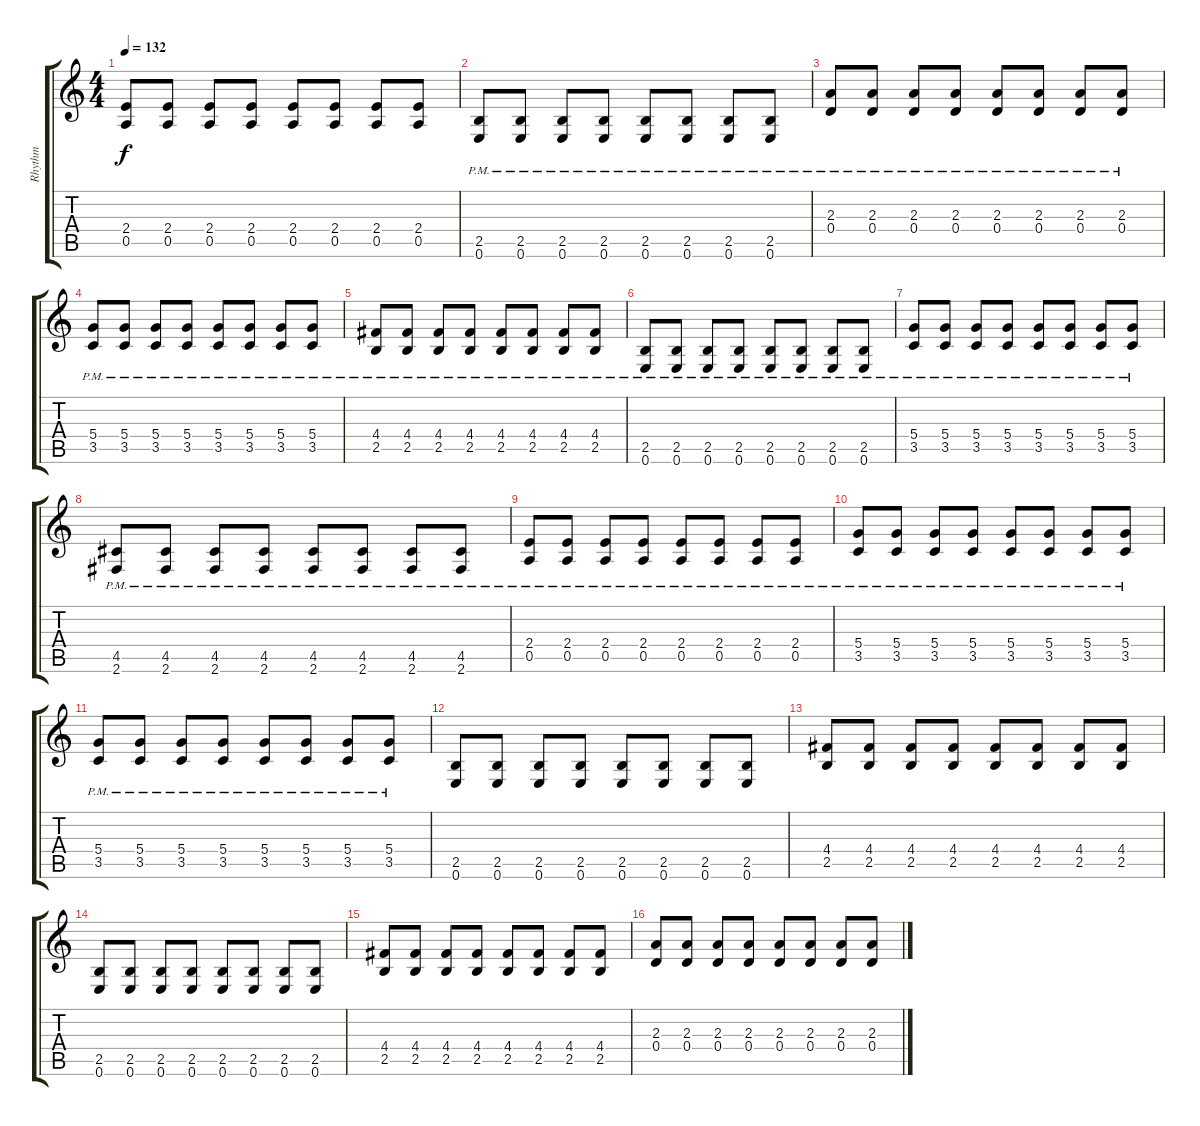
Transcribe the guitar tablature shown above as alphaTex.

\track ("Rhythm" "Rhythm") {instrument overdrivenguitar}
\staff {score tabs}
\tuning (E4 B3 G3 D3 A2 E2) {hide}
\ts (4 4)
\tempo 132
\clef g2
\ks c
(2.4 0.5).8{dy f} (2.4 0.5).8 (2.4 0.5).8 (2.4 0.5).8 (2.4 0.5).8 (2.4 0.5).8 (2.4 0.5).8 (2.4 0.5).8 |
(2.5{pm} 0.6).8 (2.5{pm} 0.6).8 (2.5{pm} 0.6).8 (2.5{pm} 0.6).8 (2.5{pm} 0.6).8 (2.5{pm} 0.6).8 (2.5{pm} 0.6).8 (2.5{pm} 0.6).8 |
(2.3{pm} 0.4).8 (2.3{pm} 0.4).8 (2.3{pm} 0.4).8 (2.3{pm} 0.4).8 (2.3{pm} 0.4).8 (2.3{pm} 0.4).8 (2.3{pm} 0.4).8 (2.3{pm} 0.4).8 |
(5.4{pm} 3.5).8 (5.4{pm} 3.5).8 (5.4{pm} 3.5).8 (5.4{pm} 3.5).8 (5.4{pm} 3.5).8 (5.4{pm} 3.5).8 (5.4{pm} 3.5).8 (5.4{pm} 3.5).8 |
(4.4{pm} 2.5).8 (4.4{pm} 2.5).8 (4.4{pm} 2.5).8 (4.4{pm} 2.5).8 (4.4{pm} 2.5).8 (4.4{pm} 2.5).8 (4.4{pm} 2.5).8 (4.4{pm} 2.5).8 |
(2.5{pm} 0.6).8 (2.5{pm} 0.6).8 (2.5{pm} 0.6).8 (2.5{pm} 0.6).8 (2.5{pm} 0.6).8 (2.5{pm} 0.6).8 (2.5{pm} 0.6).8 (2.5{pm} 0.6).8 |
(5.4 3.5{pm}).8 (5.4 3.5{pm}).8 (5.4 3.5{pm}).8 (5.4 3.5{pm}).8 (5.4 3.5{pm}).8 (5.4 3.5{pm}).8 (5.4 3.5{pm}).8 (5.4 3.5{pm}).8 |
(4.5{pm} 2.6).8 (4.5{pm} 2.6).8 (4.5{pm} 2.6).8 (4.5{pm} 2.6).8 (4.5{pm} 2.6).8 (4.5{pm} 2.6).8 (4.5{pm} 2.6).8 (4.5{pm} 2.6).8 |
(2.4 0.5{pm}).8 (2.4 0.5{pm}).8 (2.4 0.5{pm}).8 (2.4 0.5{pm}).8 (2.4 0.5{pm}).8 (2.4 0.5{pm}).8 (2.4 0.5{pm}).8 (2.4 0.5{pm}).8 |
(5.4 3.5{pm}).8 (5.4 3.5{pm}).8 (5.4 3.5{pm}).8 (5.4 3.5{pm}).8 (5.4 3.5{pm}).8 (5.4 3.5{pm}).8 (5.4 3.5{pm}).8 (5.4 3.5{pm}).8 |
(5.4{pm} 3.5).8 (5.4{pm} 3.5).8 (5.4{pm} 3.5).8 (5.4{pm} 3.5).8 (5.4{pm} 3.5).8 (5.4{pm} 3.5).8 (5.4{pm} 3.5).8 (5.4{pm} 3.5).8 |
(2.5 0.6).8 (2.5 0.6).8 (2.5 0.6).8 (2.5 0.6).8 (2.5 0.6).8 (2.5 0.6).8 (2.5 0.6).8 (2.5 0.6).8 |
(4.4 2.5).8 (4.4 2.5).8 (4.4 2.5).8 (4.4 2.5).8 (4.4 2.5).8 (4.4 2.5).8 (4.4 2.5).8 (4.4 2.5).8 |
(2.5 0.6).8 (2.5 0.6).8 (2.5 0.6).8 (2.5 0.6).8 (2.5 0.6).8 (2.5 0.6).8 (2.5 0.6).8 (2.5 0.6).8 |
(4.4 2.5).8 (4.4 2.5).8 (4.4 2.5).8 (4.4 2.5).8 (4.4 2.5).8 (4.4 2.5).8 (4.4 2.5).8 (4.4 2.5).8 |
(2.3 0.4).8 (2.3 0.4).8 (2.3 0.4).8 (2.3 0.4).8 (2.3 0.4).8 (2.3 0.4).8 (2.3 0.4).8 (2.3 0.4).8
